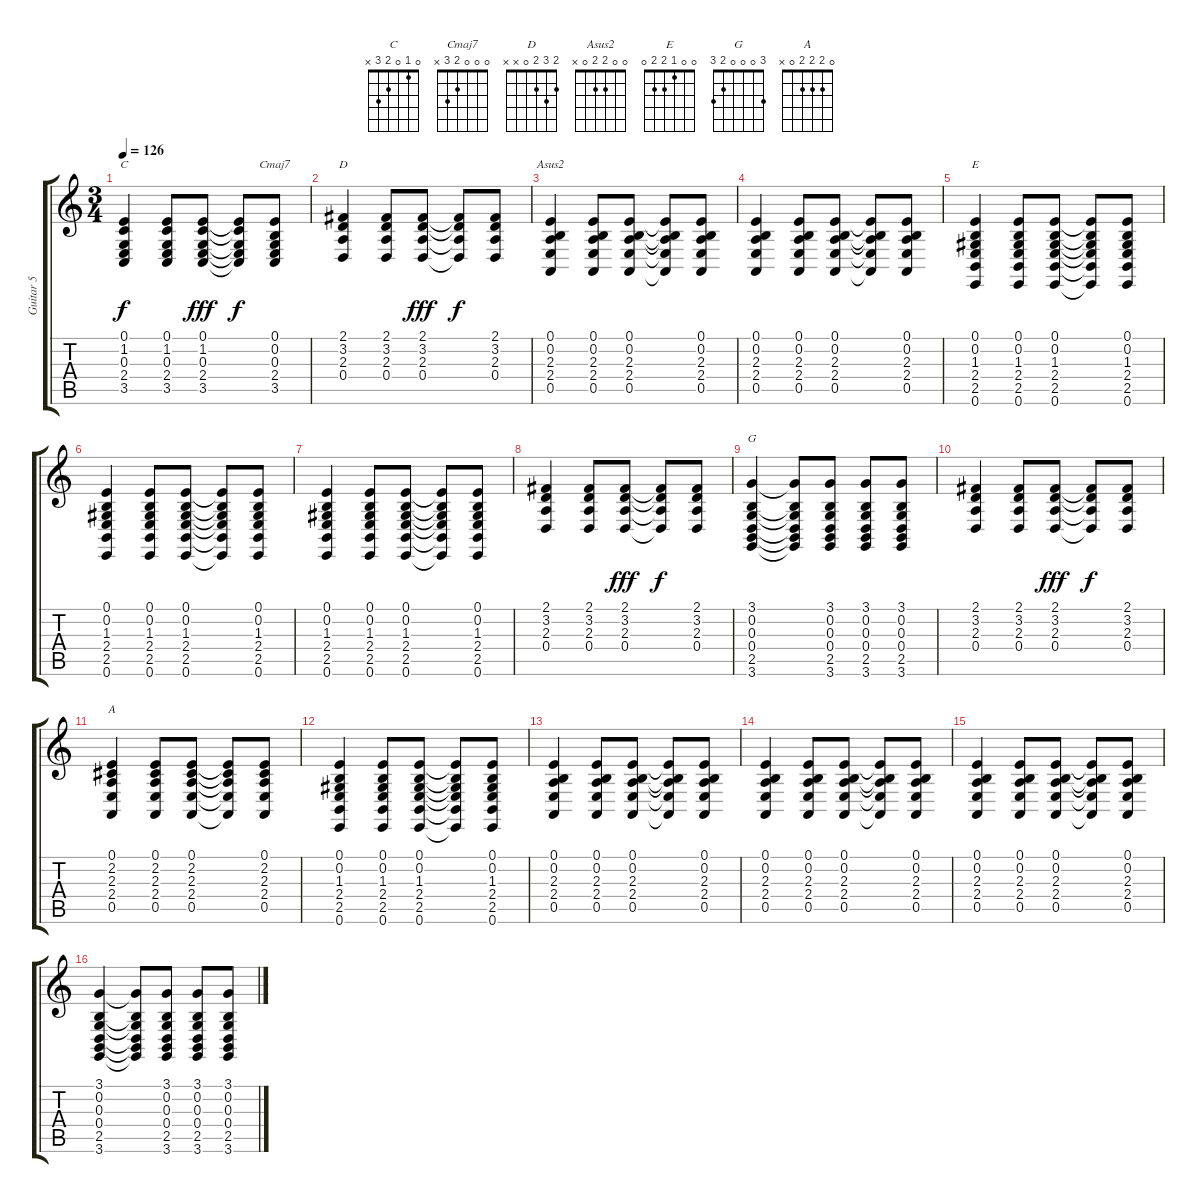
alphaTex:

\track ("Guitar 5" "Guitar 5") {instrument shakuhachi}
\staff {score tabs}
\tuning (E4 B3 G3 D3 A2 E2) {hide}
\chord ("C" 0 1 0 2 3 x)
\chord ("Cmaj7" 0 0 0 2 3 x)
\chord ("D" 2 3 2 0 x x)
\chord ("Asus2" 0 0 2 2 0 x)
\chord ("E" 0 0 1 2 2 0)
\chord ("G" 3 0 0 0 2 3)
\chord ("A" 0 2 2 2 0 x)
\ts (3 4)
\tempo 126
\clef g2
\ks c
(0.1 1.2 0.3 2.4 3.5).4{ch "C" dy f} (0.1 1.2 0.3 2.4 3.5).8 (0.1 1.2 0.3 2.4 3.5).8{dy fff} (0.1{t} 1.2{t} 0.3{t} 2.4{t} 3.5{t}).8{dy f} (0.1 0.2 0.3 2.4 3.5).8{ch "Cmaj7"} |
(2.1 3.2 2.3 0.4).4{ch "D"} (2.1 3.2 2.3 0.4).8 (2.1 3.2 2.3 0.4).8{dy fff} (2.1{t} 3.2{t} 2.3{t} 0.4{t}).8{dy f} (2.1 3.2 2.3 0.4).8 |
(0.1 0.2 2.3 2.4 0.5).4{ch "Asus2"} (0.1 0.2 2.3 2.4 0.5).8 (0.1 0.2 2.3 2.4 0.5).8 (0.1{t} 0.2{t} 2.3{t} 2.4{t} 0.5{t}).8 (0.1 0.2 2.3 2.4 0.5).8 |
(0.1 0.2 2.3 2.4 0.5).4 (0.1 0.2 2.3 2.4 0.5).8 (0.1 0.2 2.3 2.4 0.5).8 (0.1{t} 0.2{t} 2.3{t} 2.4{t} 0.5{t}).8 (0.1 0.2 2.3 2.4 0.5).8 |
(0.1 0.2 1.3 2.4 2.5 0.6).4{ch "E"} (0.1 0.2 1.3 2.4 2.5 0.6).8 (0.1 0.2 1.3 2.4 2.5 0.6).8 (0.1{t} 0.2{t} 1.3{t} 2.4{t} 2.5{t} 0.6{t}).8 (0.1 0.2 1.3 2.4 2.5 0.6).8 |
(0.1 0.2 1.3 2.4 2.5 0.6).4 (0.1 0.2 1.3 2.4 2.5 0.6).8 (0.1 0.2 1.3 2.4 2.5 0.6).8 (0.1{t} 0.2{t} 1.3{t} 2.4{t} 2.5{t} 0.6{t}).8 (0.1 0.2 1.3 2.4 2.5 0.6).8 |
(0.1 0.2 1.3 2.4 2.5 0.6).4 (0.1 0.2 1.3 2.4 2.5 0.6).8 (0.1 0.2 1.3 2.4 2.5 0.6).8 (0.1{t} 0.2{t} 1.3{t} 2.4{t} 2.5{t} 0.6{t}).8 (0.1 0.2 1.3 2.4 2.5 0.6).8 |
(2.1 3.2 2.3 0.4).4 (2.1 3.2 2.3 0.4).8 (2.1 3.2 2.3 0.4).8{dy fff} (2.1{t} 3.2{t} 2.3{t} 0.4{t}).8{dy f} (2.1 3.2 2.3 0.4).8 |
(3.1 0.2 0.3 0.4 2.5 3.6).4{ch "G"} (3.1{t} 0.2{t} 0.3{t} 0.4{t} 2.5{t} 3.6{t}).8 (3.1 0.2 0.3 0.4 2.5 3.6).8 (3.1 0.2 0.3 0.4 2.5 3.6).8 (3.1 0.2 0.3 0.4 2.5 3.6).8 |
(2.1 3.2 2.3 0.4).4 (2.1 3.2 2.3 0.4).8 (2.1 3.2 2.3 0.4).8{dy fff} (2.1{t} 3.2{t} 2.3{t} 0.4{t}).8{dy f} (2.1 3.2 2.3 0.4).8 |
(0.1 2.2 2.3 2.4 0.5).4{ch "A"} (0.1 2.2 2.3 2.4 0.5).8 (0.1 2.2 2.3 2.4 0.5).8 (0.1{t} 2.2{t} 2.3{t} 2.4{t} 0.5{t}).8 (0.1 2.2 2.3 2.4 0.5).8 |
(0.1 0.2 1.3 2.4 2.5 0.6).4 (0.1 0.2 1.3 2.4 2.5 0.6).8 (0.1 0.2 1.3 2.4 2.5 0.6).8 (0.1{t} 0.2{t} 1.3{t} 2.4{t} 2.5{t} 0.6{t}).8 (0.1 0.2 1.3 2.4 2.5 0.6).8 |
(0.1 0.2 2.3 2.4 0.5).4 (0.1 0.2 2.3 2.4 0.5).8 (0.1 0.2 2.3 2.4 0.5).8 (0.1{t} 0.2{t} 2.3{t} 2.4{t} 0.5{t}).8 (0.1 0.2 2.3 2.4 0.5).8 |
(0.1 0.2 2.3 2.4 0.5).4 (0.1 0.2 2.3 2.4 0.5).8 (0.1 0.2 2.3 2.4 0.5).8 (0.1{t} 0.2{t} 2.3{t} 2.4{t} 0.5{t}).8 (0.1 0.2 2.3 2.4 0.5).8 |
(0.1 0.2 2.3 2.4 0.5).4 (0.1 0.2 2.3 2.4 0.5).8 (0.1 0.2 2.3 2.4 0.5).8 (0.1{t} 0.2{t} 2.3{t} 2.4{t} 0.5{t}).8 (0.1 0.2 2.3 2.4 0.5).8 |
(3.1 0.2 0.3 0.4 2.5 3.6).4 (3.1{t} 0.2{t} 0.3{t} 0.4{t} 2.5{t} 3.6{t}).8 (3.1 0.2 0.3 0.4 2.5 3.6).8 (3.1 0.2 0.3 0.4 2.5 3.6).8 (3.1 0.2 0.3 0.4 2.5 3.6).8
